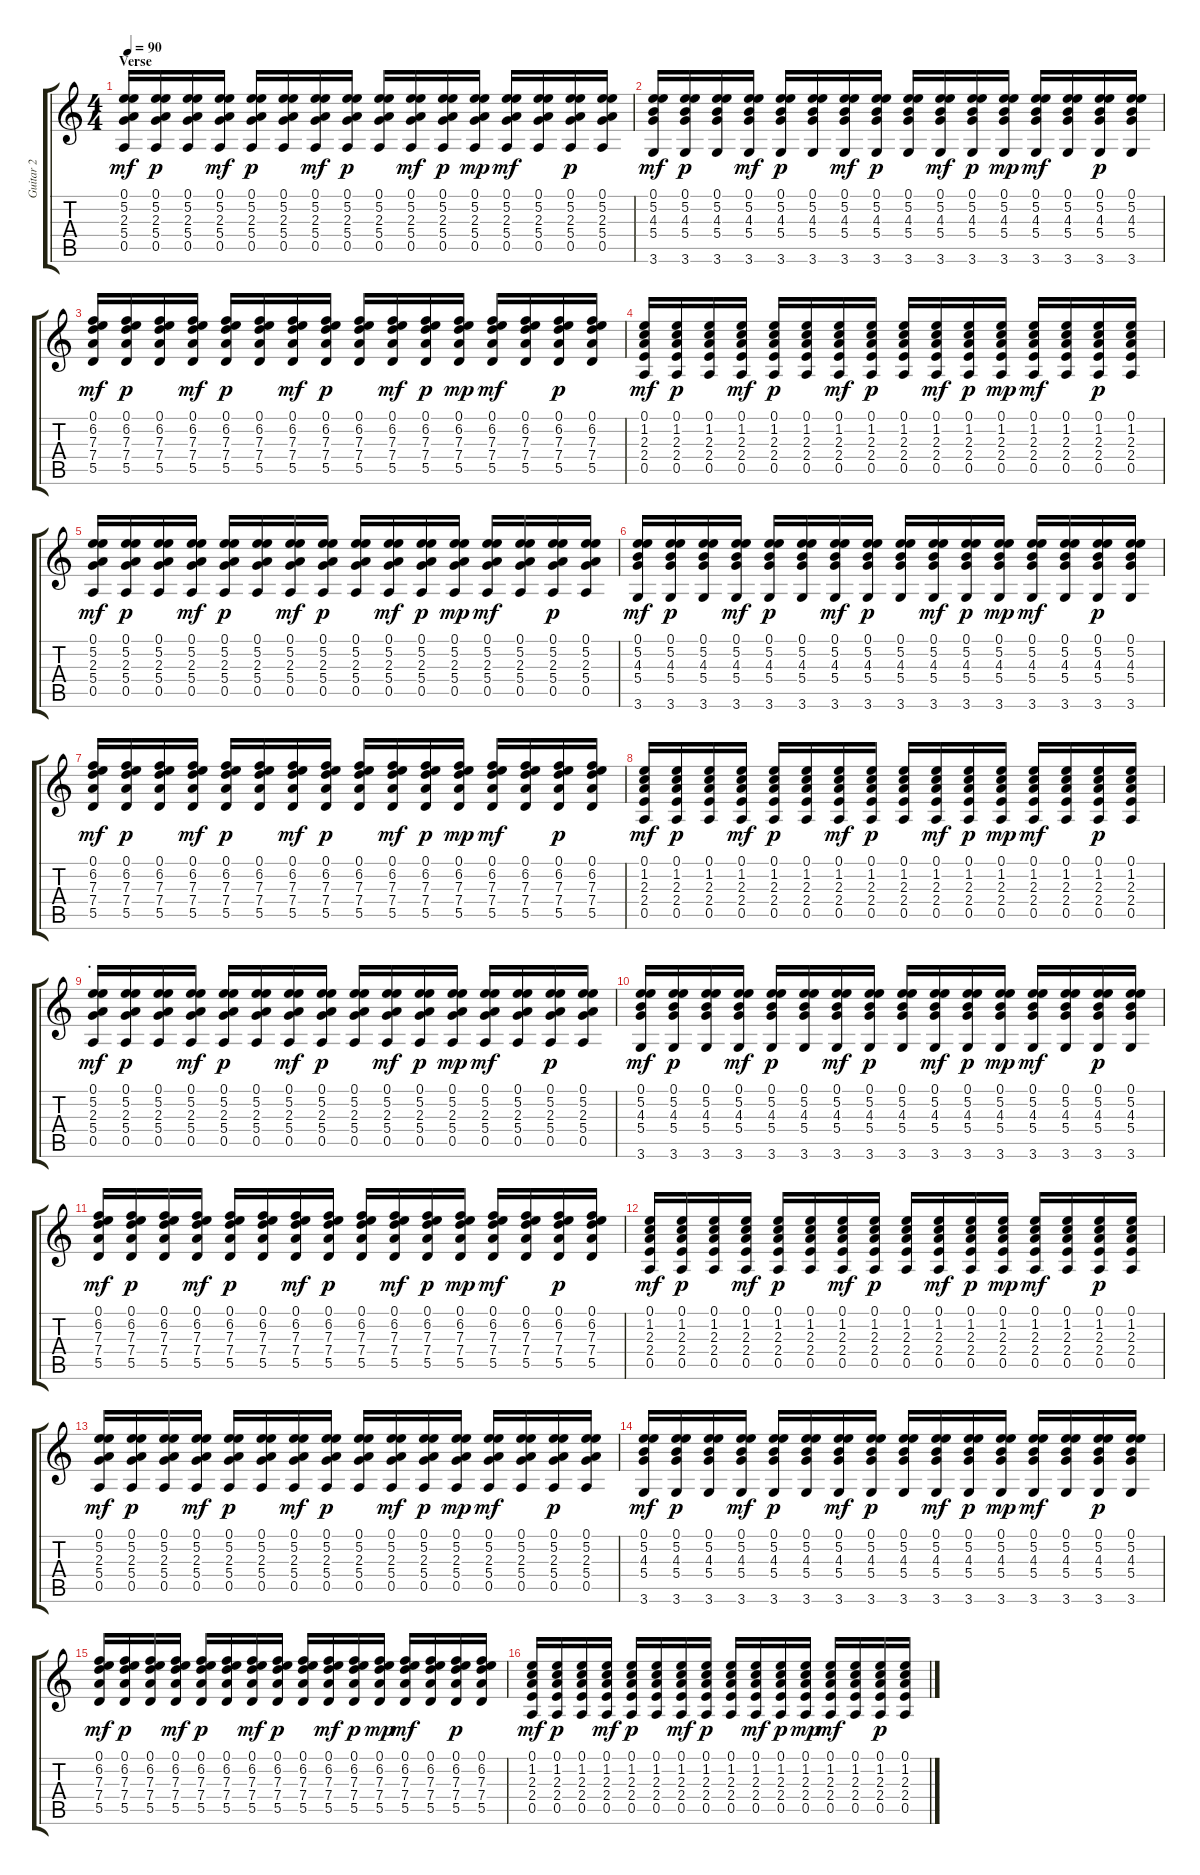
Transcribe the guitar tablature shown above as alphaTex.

\track ("Guitar 2" "Guitar 2") {instrument distortionguitar}
\staff {score tabs}
\tuning (E4 B3 G3 D3 A2 E2) {hide}
\ts (4 4)
\section ("" "Verse")
\tempo 90
\clef g2
\ks c
(0.1 5.2 2.3 5.4 0.5).16{dy mf volume 8} (0.1 5.2 2.3 5.4 0.5).16{dy p} (0.1 5.2 2.3 5.4 0.5).16 (0.1 5.2 2.3 5.4 0.5).16{dy mf} (0.1 5.2 2.3 5.4 0.5).16{dy p} (0.1 5.2 2.3 5.4 0.5).16 (0.1 5.2 2.3 5.4 0.5).16{dy mf} (0.1 5.2 2.3 5.4 0.5).16{dy p} (0.1 5.2 2.3 5.4 0.5).16 (0.1 5.2 2.3 5.4 0.5).16{dy mf} (0.1 5.2 2.3 5.4 0.5).16{dy p} (0.1 5.2 2.3 5.4 0.5).16{dy mp} (0.1 5.2 2.3 5.4 0.5).16{dy mf} (0.1 5.2 2.3 5.4 0.5).16 (0.1 5.2 2.3 5.4 0.5).16{dy p} (0.1 5.2 2.3 5.4 0.5).16 |
(0.1 5.2 4.3 5.4 3.6).16{dy mf} (0.1 5.2 4.3 5.4 3.6).16{dy p} (0.1 5.2 4.3 5.4 3.6).16 (0.1 5.2 4.3 5.4 3.6).16{dy mf} (0.1 5.2 4.3 5.4 3.6).16{dy p} (0.1 5.2 4.3 5.4 3.6).16 (0.1 5.2 4.3 5.4 3.6).16{dy mf} (0.1 5.2 4.3 5.4 3.6).16{dy p} (0.1 5.2 4.3 5.4 3.6).16 (0.1 5.2 4.3 5.4 3.6).16{dy mf} (0.1 5.2 4.3 5.4 3.6).16{dy p} (0.1 5.2 4.3 5.4 3.6).16{dy mp} (0.1 5.2 4.3 5.4 3.6).16{dy mf} (0.1 5.2 4.3 5.4 3.6).16 (0.1 5.2 4.3 5.4 3.6).16{dy p} (0.1 5.2 4.3 5.4 3.6).16 |
(0.1 6.2 7.3 7.4 5.5).16{dy mf} (0.1 6.2 7.3 7.4 5.5).16{dy p} (0.1 6.2 7.3 7.4 5.5).16 (0.1 6.2 7.3 7.4 5.5).16{dy mf} (0.1 6.2 7.3 7.4 5.5).16{dy p} (0.1 6.2 7.3 7.4 5.5).16 (0.1 6.2 7.3 7.4 5.5).16{dy mf} (0.1 6.2 7.3 7.4 5.5).16{dy p} (0.1 6.2 7.3 7.4 5.5).16 (0.1 6.2 7.3 7.4 5.5).16{dy mf} (0.1 6.2 7.3 7.4 5.5).16{dy p} (0.1 6.2 7.3 7.4 5.5).16{dy mp} (0.1 6.2 7.3 7.4 5.5).16{dy mf} (0.1 6.2 7.3 7.4 5.5).16 (0.1 6.2 7.3 7.4 5.5).16{dy p} (0.1 6.2 7.3 7.4 5.5).16 |
(0.1 1.2 2.3 2.4 0.5).16{dy mf} (0.1 1.2 2.3 2.4 0.5).16{dy p} (0.1 1.2 2.3 2.4 0.5).16 (0.1 1.2 2.3 2.4 0.5).16{dy mf} (0.1 1.2 2.3 2.4 0.5).16{dy p} (0.1 1.2 2.3 2.4 0.5).16 (0.1 1.2 2.3 2.4 0.5).16{dy mf} (0.1 1.2 2.3 2.4 0.5).16{dy p} (0.1 1.2 2.3 2.4 0.5).16 (0.1 1.2 2.3 2.4 0.5).16{dy mf} (0.1 1.2 2.3 2.4 0.5).16{dy p} (0.1 1.2 2.3 2.4 0.5).16{dy mp} (0.1 1.2 2.3 2.4 0.5).16{dy mf} (0.1 1.2 2.3 2.4 0.5).16 (0.1 1.2 2.3 2.4 0.5).16{dy p} (0.1 1.2 2.3 2.4 0.5).16 |
(0.1 5.2 2.3 5.4 0.5).16{dy mf} (0.1 5.2 2.3 5.4 0.5).16{dy p} (0.1 5.2 2.3 5.4 0.5).16 (0.1 5.2 2.3 5.4 0.5).16{dy mf} (0.1 5.2 2.3 5.4 0.5).16{dy p} (0.1 5.2 2.3 5.4 0.5).16 (0.1 5.2 2.3 5.4 0.5).16{dy mf} (0.1 5.2 2.3 5.4 0.5).16{dy p} (0.1 5.2 2.3 5.4 0.5).16 (0.1 5.2 2.3 5.4 0.5).16{dy mf} (0.1 5.2 2.3 5.4 0.5).16{dy p} (0.1 5.2 2.3 5.4 0.5).16{dy mp} (0.1 5.2 2.3 5.4 0.5).16{dy mf} (0.1 5.2 2.3 5.4 0.5).16 (0.1 5.2 2.3 5.4 0.5).16{dy p} (0.1 5.2 2.3 5.4 0.5).16 |
(0.1 5.2 4.3 5.4 3.6).16{dy mf} (0.1 5.2 4.3 5.4 3.6).16{dy p} (0.1 5.2 4.3 5.4 3.6).16 (0.1 5.2 4.3 5.4 3.6).16{dy mf} (0.1 5.2 4.3 5.4 3.6).16{dy p} (0.1 5.2 4.3 5.4 3.6).16 (0.1 5.2 4.3 5.4 3.6).16{dy mf} (0.1 5.2 4.3 5.4 3.6).16{dy p} (0.1 5.2 4.3 5.4 3.6).16 (0.1 5.2 4.3 5.4 3.6).16{dy mf} (0.1 5.2 4.3 5.4 3.6).16{dy p} (0.1 5.2 4.3 5.4 3.6).16{dy mp} (0.1 5.2 4.3 5.4 3.6).16{dy mf} (0.1 5.2 4.3 5.4 3.6).16 (0.1 5.2 4.3 5.4 3.6).16{dy p} (0.1 5.2 4.3 5.4 3.6).16 |
(0.1 6.2 7.3 7.4 5.5).16{dy mf} (0.1 6.2 7.3 7.4 5.5).16{dy p} (0.1 6.2 7.3 7.4 5.5).16 (0.1 6.2 7.3 7.4 5.5).16{dy mf} (0.1 6.2 7.3 7.4 5.5).16{dy p} (0.1 6.2 7.3 7.4 5.5).16 (0.1 6.2 7.3 7.4 5.5).16{dy mf} (0.1 6.2 7.3 7.4 5.5).16{dy p} (0.1 6.2 7.3 7.4 5.5).16 (0.1 6.2 7.3 7.4 5.5).16{dy mf} (0.1 6.2 7.3 7.4 5.5).16{dy p} (0.1 6.2 7.3 7.4 5.5).16{dy mp} (0.1 6.2 7.3 7.4 5.5).16{dy mf} (0.1 6.2 7.3 7.4 5.5).16 (0.1 6.2 7.3 7.4 5.5).16{dy p} (0.1 6.2 7.3 7.4 5.5).16 |
(0.1 1.2 2.3 2.4 0.5).16{dy mf} (0.1 1.2 2.3 2.4 0.5).16{dy p} (0.1 1.2 2.3 2.4 0.5).16 (0.1 1.2 2.3 2.4 0.5).16{dy mf} (0.1 1.2 2.3 2.4 0.5).16{dy p} (0.1 1.2 2.3 2.4 0.5).16 (0.1 1.2 2.3 2.4 0.5).16{dy mf} (0.1 1.2 2.3 2.4 0.5).16{dy p} (0.1 1.2 2.3 2.4 0.5).16 (0.1 1.2 2.3 2.4 0.5).16{dy mf} (0.1 1.2 2.3 2.4 0.5).16{dy p} (0.1 1.2 2.3 2.4 0.5).16{dy mp} (0.1 1.2 2.3 2.4 0.5).16{dy mf} (0.1 1.2 2.3 2.4 0.5).16 (0.1 1.2 2.3 2.4 0.5).16{dy p} (0.1 1.2 2.3 2.4 0.5).16 |
\section ("" ".")
(0.1 5.2 2.3 5.4 0.5).16{dy mf} (0.1 5.2 2.3 5.4 0.5).16{dy p} (0.1 5.2 2.3 5.4 0.5).16 (0.1 5.2 2.3 5.4 0.5).16{dy mf} (0.1 5.2 2.3 5.4 0.5).16{dy p} (0.1 5.2 2.3 5.4 0.5).16 (0.1 5.2 2.3 5.4 0.5).16{dy mf} (0.1 5.2 2.3 5.4 0.5).16{dy p} (0.1 5.2 2.3 5.4 0.5).16 (0.1 5.2 2.3 5.4 0.5).16{dy mf} (0.1 5.2 2.3 5.4 0.5).16{dy p} (0.1 5.2 2.3 5.4 0.5).16{dy mp} (0.1 5.2 2.3 5.4 0.5).16{dy mf} (0.1 5.2 2.3 5.4 0.5).16 (0.1 5.2 2.3 5.4 0.5).16{dy p} (0.1 5.2 2.3 5.4 0.5).16 |
(0.1 5.2 4.3 5.4 3.6).16{dy mf} (0.1 5.2 4.3 5.4 3.6).16{dy p} (0.1 5.2 4.3 5.4 3.6).16 (0.1 5.2 4.3 5.4 3.6).16{dy mf} (0.1 5.2 4.3 5.4 3.6).16{dy p} (0.1 5.2 4.3 5.4 3.6).16 (0.1 5.2 4.3 5.4 3.6).16{dy mf} (0.1 5.2 4.3 5.4 3.6).16{dy p} (0.1 5.2 4.3 5.4 3.6).16 (0.1 5.2 4.3 5.4 3.6).16{dy mf} (0.1 5.2 4.3 5.4 3.6).16{dy p} (0.1 5.2 4.3 5.4 3.6).16{dy mp} (0.1 5.2 4.3 5.4 3.6).16{dy mf} (0.1 5.2 4.3 5.4 3.6).16 (0.1 5.2 4.3 5.4 3.6).16{dy p} (0.1 5.2 4.3 5.4 3.6).16 |
(0.1 6.2 7.3 7.4 5.5).16{dy mf} (0.1 6.2 7.3 7.4 5.5).16{dy p} (0.1 6.2 7.3 7.4 5.5).16 (0.1 6.2 7.3 7.4 5.5).16{dy mf} (0.1 6.2 7.3 7.4 5.5).16{dy p} (0.1 6.2 7.3 7.4 5.5).16 (0.1 6.2 7.3 7.4 5.5).16{dy mf} (0.1 6.2 7.3 7.4 5.5).16{dy p} (0.1 6.2 7.3 7.4 5.5).16 (0.1 6.2 7.3 7.4 5.5).16{dy mf} (0.1 6.2 7.3 7.4 5.5).16{dy p} (0.1 6.2 7.3 7.4 5.5).16{dy mp} (0.1 6.2 7.3 7.4 5.5).16{dy mf} (0.1 6.2 7.3 7.4 5.5).16 (0.1 6.2 7.3 7.4 5.5).16{dy p} (0.1 6.2 7.3 7.4 5.5).16 |
(0.1 1.2 2.3 2.4 0.5).16{dy mf} (0.1 1.2 2.3 2.4 0.5).16{dy p} (0.1 1.2 2.3 2.4 0.5).16 (0.1 1.2 2.3 2.4 0.5).16{dy mf} (0.1 1.2 2.3 2.4 0.5).16{dy p} (0.1 1.2 2.3 2.4 0.5).16 (0.1 1.2 2.3 2.4 0.5).16{dy mf} (0.1 1.2 2.3 2.4 0.5).16{dy p} (0.1 1.2 2.3 2.4 0.5).16 (0.1 1.2 2.3 2.4 0.5).16{dy mf} (0.1 1.2 2.3 2.4 0.5).16{dy p} (0.1 1.2 2.3 2.4 0.5).16{dy mp} (0.1 1.2 2.3 2.4 0.5).16{dy mf} (0.1 1.2 2.3 2.4 0.5).16 (0.1 1.2 2.3 2.4 0.5).16{dy p} (0.1 1.2 2.3 2.4 0.5).16 |
(0.1 5.2 2.3 5.4 0.5).16{dy mf} (0.1 5.2 2.3 5.4 0.5).16{dy p} (0.1 5.2 2.3 5.4 0.5).16 (0.1 5.2 2.3 5.4 0.5).16{dy mf} (0.1 5.2 2.3 5.4 0.5).16{dy p} (0.1 5.2 2.3 5.4 0.5).16 (0.1 5.2 2.3 5.4 0.5).16{dy mf} (0.1 5.2 2.3 5.4 0.5).16{dy p} (0.1 5.2 2.3 5.4 0.5).16 (0.1 5.2 2.3 5.4 0.5).16{dy mf} (0.1 5.2 2.3 5.4 0.5).16{dy p} (0.1 5.2 2.3 5.4 0.5).16{dy mp} (0.1 5.2 2.3 5.4 0.5).16{dy mf} (0.1 5.2 2.3 5.4 0.5).16 (0.1 5.2 2.3 5.4 0.5).16{dy p} (0.1 5.2 2.3 5.4 0.5).16 |
(0.1 5.2 4.3 5.4 3.6).16{dy mf} (0.1 5.2 4.3 5.4 3.6).16{dy p} (0.1 5.2 4.3 5.4 3.6).16 (0.1 5.2 4.3 5.4 3.6).16{dy mf} (0.1 5.2 4.3 5.4 3.6).16{dy p} (0.1 5.2 4.3 5.4 3.6).16 (0.1 5.2 4.3 5.4 3.6).16{dy mf} (0.1 5.2 4.3 5.4 3.6).16{dy p} (0.1 5.2 4.3 5.4 3.6).16 (0.1 5.2 4.3 5.4 3.6).16{dy mf} (0.1 5.2 4.3 5.4 3.6).16{dy p} (0.1 5.2 4.3 5.4 3.6).16{dy mp} (0.1 5.2 4.3 5.4 3.6).16{dy mf} (0.1 5.2 4.3 5.4 3.6).16 (0.1 5.2 4.3 5.4 3.6).16{dy p} (0.1 5.2 4.3 5.4 3.6).16 |
(0.1 6.2 7.3 7.4 5.5).16{dy mf} (0.1 6.2 7.3 7.4 5.5).16{dy p} (0.1 6.2 7.3 7.4 5.5).16 (0.1 6.2 7.3 7.4 5.5).16{dy mf} (0.1 6.2 7.3 7.4 5.5).16{dy p} (0.1 6.2 7.3 7.4 5.5).16 (0.1 6.2 7.3 7.4 5.5).16{dy mf} (0.1 6.2 7.3 7.4 5.5).16{dy p} (0.1 6.2 7.3 7.4 5.5).16 (0.1 6.2 7.3 7.4 5.5).16{dy mf} (0.1 6.2 7.3 7.4 5.5).16{dy p} (0.1 6.2 7.3 7.4 5.5).16{dy mp} (0.1 6.2 7.3 7.4 5.5).16{dy mf} (0.1 6.2 7.3 7.4 5.5).16 (0.1 6.2 7.3 7.4 5.5).16{dy p} (0.1 6.2 7.3 7.4 5.5).16 |
(0.1 1.2 2.3 2.4 0.5).16{dy mf} (0.1 1.2 2.3 2.4 0.5).16{dy p} (0.1 1.2 2.3 2.4 0.5).16 (0.1 1.2 2.3 2.4 0.5).16{dy mf} (0.1 1.2 2.3 2.4 0.5).16{dy p} (0.1 1.2 2.3 2.4 0.5).16 (0.1 1.2 2.3 2.4 0.5).16{dy mf} (0.1 1.2 2.3 2.4 0.5).16{dy p} (0.1 1.2 2.3 2.4 0.5).16 (0.1 1.2 2.3 2.4 0.5).16{dy mf} (0.1 1.2 2.3 2.4 0.5).16{dy p} (0.1 1.2 2.3 2.4 0.5).16{dy mp} (0.1 1.2 2.3 2.4 0.5).16{dy mf} (0.1 1.2 2.3 2.4 0.5).16 (0.1 1.2 2.3 2.4 0.5).16{dy p} (0.1 1.2 2.3 2.4 0.5).16
